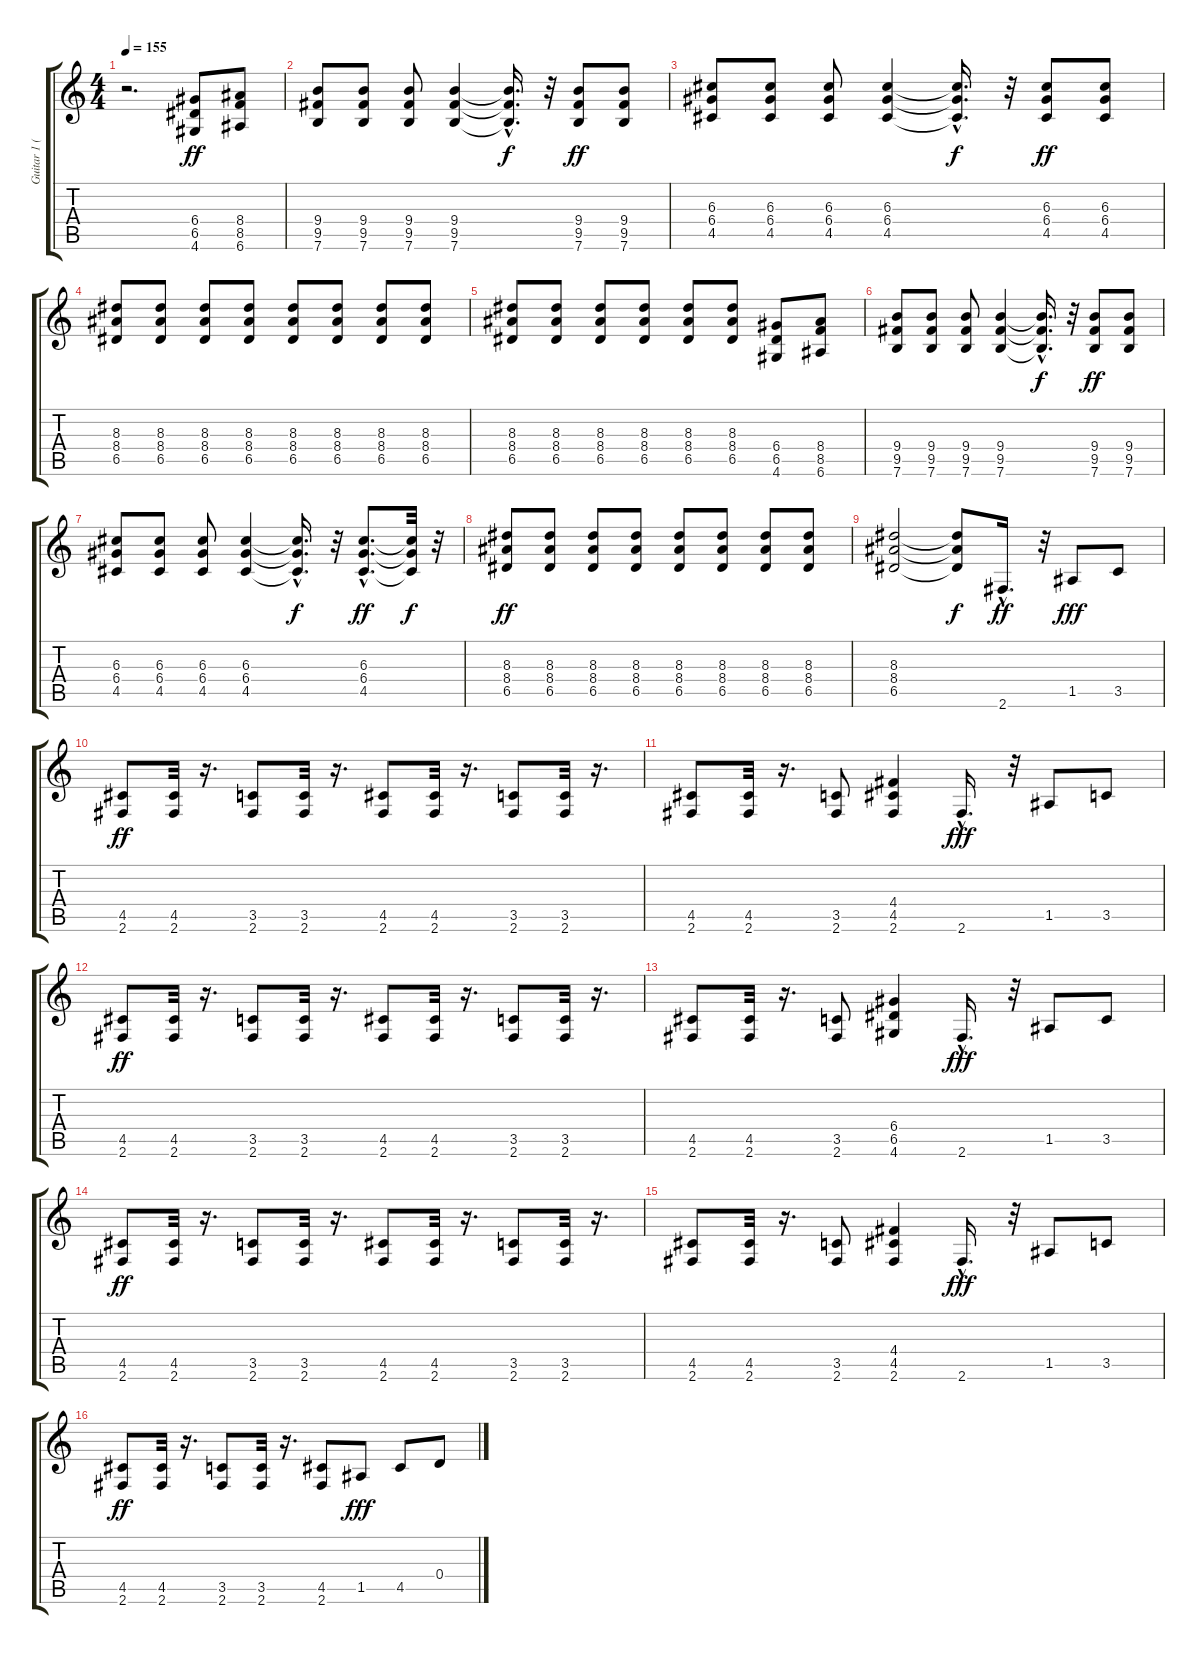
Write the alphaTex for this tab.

\track ("Guitar 1 (EFX)" "Guitar 1 (") {instrument distortionguitar}
\staff {score tabs}
\tuning (E4 B3 G3 D3 A2 E2) {hide}
\ts (4 4)
\tempo 155
\clef g2
\ks c
r.2{d dy ff} (6.4 6.5 4.6).8 (8.4 8.5 6.6).8 |
(9.4 9.5 7.6).8 (9.4 9.5 7.6).8 (9.4 9.5 7.6).8 (9.4 9.5 7.6).4 (9.4{hac t} 9.5{hac t} 7.6{hac t}).16{d dy f} r.32 (9.4 9.5 7.6).8{dy ff} (9.4 9.5 7.6).8 |
(6.3 6.4 4.5).8 (6.3 6.4 4.5).8 (6.3 6.4 4.5).8 (6.3 6.4 4.5).4 (6.3{hac t} 6.4{hac t} 4.5{hac t}).16{d dy f} r.32 (6.3 6.4 4.5).8{dy ff} (6.3 6.4 4.5).8 |
(8.3 8.4 6.5).8{instrument electricguitarmuted} (8.3 8.4 6.5).8 (8.3 8.4 6.5).8{instrument distortionguitar} (8.3 8.4 6.5).8{instrument electricguitarmuted} (8.3 8.4 6.5).8 (8.3 8.4 6.5).8{instrument distortionguitar} (8.3 8.4 6.5).8{instrument electricguitarmuted} (8.3 8.4 6.5).8 |
(8.3 8.4 6.5).8{instrument distortionguitar} (8.3 8.4 6.5).8{instrument electricguitarmuted} (8.3 8.4 6.5).8 (8.3 8.4 6.5).8{instrument distortionguitar} (8.3 8.4 6.5).8{instrument electricguitarmuted} (8.3 8.4 6.5).8 (6.4 6.5 4.6).8{instrument distortionguitar} (8.4 8.5 6.6).8 |
(9.4 9.5 7.6).8 (9.4 9.5 7.6).8 (9.4 9.5 7.6).8 (9.4 9.5 7.6).4 (9.4{hac t} 9.5{hac t} 7.6{hac t}).16{d dy f} r.32 (9.4 9.5 7.6).8{dy ff} (9.4 9.5 7.6).8 |
(6.3 6.4 4.5).8 (6.3 6.4 4.5).8 (6.3 6.4 4.5).8 (6.3 6.4 4.5).4 (6.3{hac t} 6.4{hac t} 4.5{hac t}).16{d dy f} r.32 (6.3{hac} 6.4{hac} 4.5{hac}).8{d dy ff} (6.3{t} 6.4{t} 4.5{t}).32{dy f} r.32 |
(8.3 8.4 6.5).8{dy ff instrument electricguitarmuted} (8.3 8.4 6.5).8 (8.3 8.4 6.5).8 (8.3 8.4 6.5).8 (8.3 8.4 6.5).8 (8.3 8.4 6.5).8 (8.3 8.4 6.5).8 (8.3 8.4 6.5).8 |
(8.3 8.4 6.5).2{instrument distortionguitar} (8.3{t} 8.4{t} 6.5{t}).8{dy f} 2.6{hac}.16{d dy ff} r.32 1.5.8{dy fff} 3.5.8 |
(4.5 2.6).8{dy ff} (4.5 2.6).32 r.16{d} (3.5 2.6).8 (3.5 2.6).32 r.16{d} (4.5 2.6).8 (4.5 2.6).32 r.16{d} (3.5 2.6).8 (3.5 2.6).32 r.16{d} |
(4.5 2.6).8 (4.5 2.6).32 r.16{d} (3.5 2.6).8 (4.4 4.5 2.6).4 2.6{hac}.16{d dy fff} r.32 1.5.8 3.5.8 |
(4.5 2.6).8{dy ff} (4.5 2.6).32 r.16{d} (3.5 2.6).8 (3.5 2.6).32 r.16{d} (4.5 2.6).8 (4.5 2.6).32 r.16{d} (3.5 2.6).8 (3.5 2.6).32 r.16{d} |
(4.5 2.6).8 (4.5 2.6).32 r.16{d} (3.5 2.6).8 (6.4 6.5 4.6).4 2.6{hac}.16{d dy fff} r.32 1.5.8 3.5.8 |
(4.5 2.6).8{dy ff} (4.5 2.6).32 r.16{d} (3.5 2.6).8 (3.5 2.6).32 r.16{d} (4.5 2.6).8 (4.5 2.6).32 r.16{d} (3.5 2.6).8 (3.5 2.6).32 r.16{d} |
(4.5 2.6).8 (4.5 2.6).32 r.16{d} (3.5 2.6).8 (4.4 4.5 2.6).4 2.6{hac}.16{d dy fff} r.32 1.5.8 3.5.8 |
(4.5 2.6).8{dy ff} (4.5 2.6).32 r.16{d} (3.5 2.6).8 (3.5 2.6).32 r.16{d} (4.5 2.6).8 1.5.8{dy fff} 4.5.8 0.4.8
